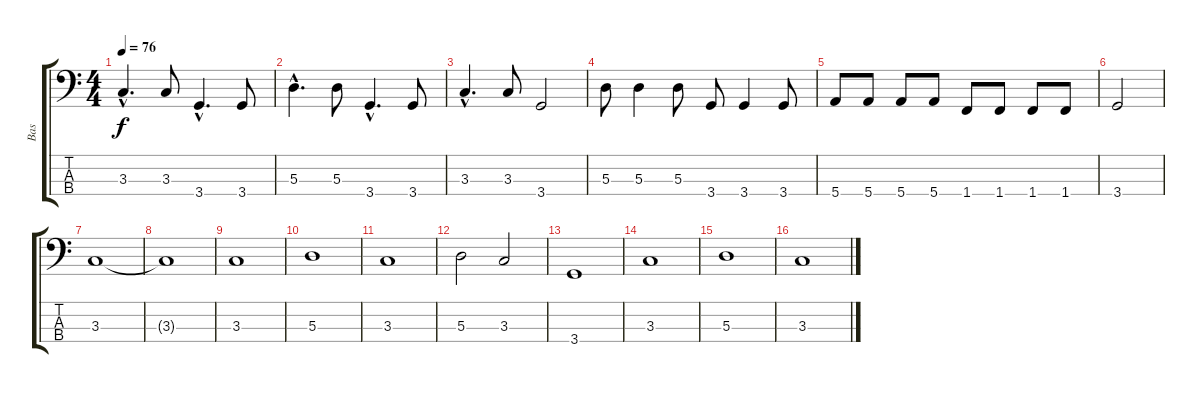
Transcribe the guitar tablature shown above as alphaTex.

\track ("Bas" "Bas") {instrument electricbassfinger}
\staff {score tabs}
\tuning (G2 D2 A1 E1) {hide}
\ts (4 4)
\tempo 76
\clef f4
\ks c
3.3{hac}.4{d dy f} 3.3.8 3.4{hac}.4{d} 3.4.8 |
5.3{hac}.4{d} 5.3.8 3.4{hac}.4{d} 3.4.8 |
3.3{hac}.4{d} 3.3.8 3.4.2 |
5.3.8 5.3.4 5.3.8 3.4.8 3.4.4 3.4.8 |
5.4.8 5.4.8 5.4.8 5.4.8 1.4.8 1.4.8 1.4.8 1.4.8 |
3.4.2 |
3.3.1 |
3.3{t}.1 |
3.3.1 |
5.3.1 |
3.3.1 |
5.3.2 3.3.2 |
3.4.1 |
3.3.1 |
5.3.1 |
3.3.1
